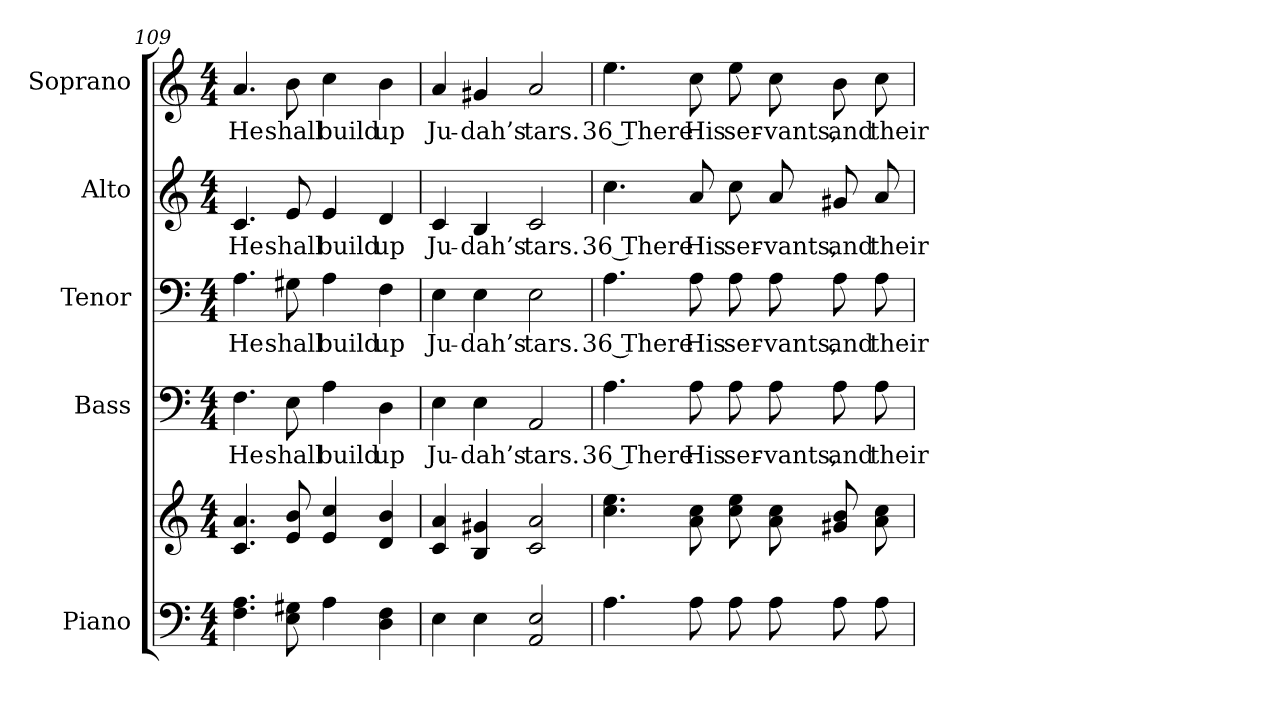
**kern	**kern	**kern	**text	**kern	**text	**kern	**text	**kern	**text
*part5	*part5	*part4	*part4	*part3	*part3	*part2	*part2	*part1	*part1
*staff6	*staff5	*staff4	*staff4	*staff3	*staff3	*staff2	*staff2	*staff1	*staff1
*I"Piano	*	*I"Bass	*	*I"Tenor	*	*I"Alto	*	*I"Soprano	*
*I'Pno.	*	*I'B.	*	*I'T.	*	*I'A.	*	*I'S.	*
!!LO:PB:g=z
*clefF4	*clefG2	*clefF4	*	*clefF4	*	*clefG2	*	*clefG2	*
*k[]	*k[]	*k[]	*	*k[]	*	*k[]	*	*k[]	*
*C:	*C:	*C:	*	*C:	*	*C:	*	*C:	*
*M4/4	*M4/4	*M4/4	*	*M4/4	*	*M4/4	*	*M4/4	*
=109	=109	=109	=109	=109	=109	=109	=109	=109	=109
!	!	!	!LO:LY:b:color=#000000	!	!	!	!	!	!
!	!	!	!	!	!LO:LY:b:color=#000000	!	!	!	!
!	!	!	!	!	!	!	!LO:LY:b:color=#000000	!	!
!	!	!	!	!	!	!	!	!	!LO:LY:b:color=#000000
4.Fi\ 4.Ai	4.ci/ 4.ai	4.Fi\	He	4.Ai\	He	4.ci/	He	4.ai/	He
!	!	!	!LO:LY:b:color=#000000	!	!	!	!	!	!
!	!	!	!	!	!LO:LY:b:color=#000000	!	!	!	!
!	!	!	!	!	!	!	!LO:LY:b:color=#000000	!	!
!	!	!	!	!	!	!	!	!	!LO:LY:b:color=#000000
8Ei\ 8G#Xi	8ei/ 8bi	8Ei\	shall	8G#Xi\	shall	8ei/	shall	8bi\	shall
!	!	!	!LO:LY:b:color=#000000	!	!	!	!	!	!
!	!	!	!	!	!LO:LY:b:color=#000000	!	!	!	!
!	!	!	!	!	!	!	!LO:LY:b:color=#000000	!	!
!	!	!	!	!	!	!	!	!	!LO:LY:b:color=#000000
4Ai\	4ei/ 4cci	4Ai\	build	4Ai\	build	4ei/	build	4cci\	build
!	!	!	!LO:LY:b:color=#000000	!	!	!	!	!	!
!	!	!	!	!	!LO:LY:b:color=#000000	!	!	!	!
!	!	!	!	!	!	!	!LO:LY:b:color=#000000	!	!
!	!	!	!	!	!	!	!	!	!LO:LY:b:color=#000000
4Di\ 4Fi	4di/ 4bi	4Di\	up	4Fi\	up	4di/	up	4bi\	up
=110	=110	=110	=110	=110	=110	=110	=110	=110	=110
!	!	!	!LO:LY:b:color=#000000	!	!	!	!	!	!
!	!	!	!	!	!LO:LY:b:color=#000000	!	!	!	!
!	!	!	!	!	!	!	!LO:LY:b:color=#000000	!	!
!	!	!	!	!	!	!	!	!	!LO:LY:b:color=#000000
4Ei\	4ci/ 4ai	4Ei\	Ju-	4Ei\	Ju-	4ci/	Ju-	4ai/	Ju-
!	!	!	!LO:LY:b:color=#000000	!	!	!	!	!	!
!	!	!	!	!	!LO:LY:b:color=#000000	!	!	!	!
!	!	!	!	!	!	!	!LO:LY:b:color=#000000	!	!
!	!	!	!	!	!	!	!	!	!LO:LY:b:color=#000000
4Ei\	4Bi/ 4g#Xi	4Ei\	-dah’s	4Ei\	-dah’s	4Bi/	-dah’s	4g#Xi/	-dah’s
!	!	!	!LO:LY:b:color=#000000	!	!	!	!	!	!
!	!	!	!	!	!LO:LY:b:color=#000000	!	!	!	!
!	!	!	!	!	!	!	!LO:LY:b:color=#000000	!	!
!	!	!	!	!	!	!	!	!	!LO:LY:b:color=#000000
2AAi/ 2Ei	2ci/ 2ai	2AAi/	tars.	2Ei\	tars.	2ci/	tars.	2ai/	tars.
!!LO:LB:g=z
=111	=111	=111	=111	=111	=111	=111	=111	=111	=111
!	!	!	!LO:LY:b:color=#000000	!	!	!	!	!	!
!	!	!	!	!	!LO:LY:b:color=#000000	!	!	!	!
!	!	!	!	!	!	!	!LO:LY:b:color=#000000	!	!
!	!	!	!	!	!	!	!	!	!LO:LY:b:color=#000000
4.Ai\	4.cci\ 4.eei	4.Ai\	36 There	4.Ai\	36 There	4.cci\	36 There	4.eei\	36 There
!	!	!	!LO:LY:b:color=#000000	!	!	!	!	!	!
!	!	!	!	!	!LO:LY:b:color=#000000	!	!	!	!
!	!	!	!	!	!	!	!LO:LY:b:color=#000000	!	!
!	!	!	!	!	!	!	!	!	!LO:LY:b:color=#000000
8Ai\	8ai\ 8cci	8Ai\	His	8Ai\	His	8ai/	His	8cci\	His
!	!	!	!LO:LY:b:color=#000000	!	!	!	!	!	!
!	!	!	!	!	!LO:LY:b:color=#000000	!	!	!	!
!	!	!	!	!	!	!	!LO:LY:b:color=#000000	!	!
!	!	!	!	!	!	!	!	!	!LO:LY:b:color=#000000
8Ai\	8cci\ 8eei	8Ai\	ser-	8Ai\	ser-	8cci\	ser-	8eei\	ser-
!	!	!	!LO:LY:b:color=#000000	!	!	!	!	!	!
!	!	!	!	!	!LO:LY:b:color=#000000	!	!	!	!
!	!	!	!	!	!	!	!LO:LY:b:color=#000000	!	!
!	!	!	!	!	!	!	!	!	!LO:LY:b:color=#000000
8Ai\	8ai\ 8cci	8Ai\	-vants,	8Ai\	-vants,	8ai/	-vants,	8cci\	-vants,
!	!	!	!LO:LY:b:color=#000000	!	!	!	!	!	!
!	!	!	!	!	!LO:LY:b:color=#000000	!	!	!	!
!	!	!	!	!	!	!	!LO:LY:b:color=#000000	!	!
!	!	!	!	!	!	!	!	!	!LO:LY:b:color=#000000
8Ai\	8g#Xi/ 8bi	8Ai\	and	8Ai\	and	8g#Xi/	and	8bi\	and
!	!	!	!LO:LY:b:color=#000000	!	!	!	!	!	!
!	!	!	!	!	!LO:LY:b:color=#000000	!	!	!	!
!	!	!	!	!	!	!	!LO:LY:b:color=#000000	!	!
!	!	!	!	!	!	!	!	!	!LO:LY:b:color=#000000
8Ai\	8ai\ 8cci	8Ai\	their	8Ai\	their	8ai/	their	8cci\	their
=	=	=	=	=	=	=	=	=	=
*-	*-	*-	*-	*-	*-	*-	*-	*-	*-
